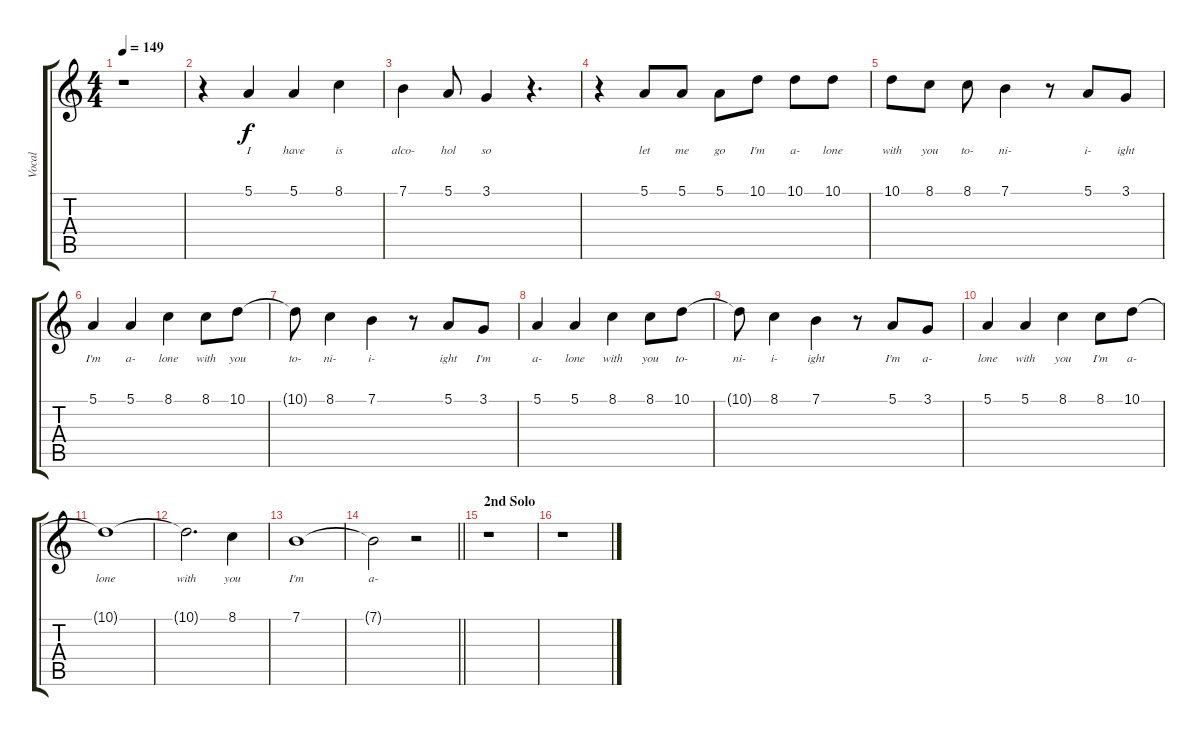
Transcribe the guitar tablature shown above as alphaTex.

\track ("Vocal" "Vocal") {instrument tenorsax}
\staff {score tabs}
\tuning (E4 B3 G3 D3 A2 E2) {hide}
\ts (4 4)
\tempo 149
\clef g2
\ks c
r.1{dy f} |
r.4 5.1.4{lyrics (0 "I") lyrics (1 "") lyrics (2 "") lyrics (3 "") lyrics (4 "")} 5.1.4{lyrics (0 "have") lyrics (1 "") lyrics (2 "") lyrics (3 "") lyrics (4 "")} 8.1.4{lyrics (0 "is") lyrics (1 "") lyrics (2 "") lyrics (3 "") lyrics (4 "")} |
7.1.4{lyrics (0 "alco-") lyrics (1 "") lyrics (2 "") lyrics (3 "") lyrics (4 "")} 5.1.8{lyrics (0 "hol") lyrics (1 "") lyrics (2 "") lyrics (3 "") lyrics (4 "")} 3.1.4{lyrics (0 "so") lyrics (1 "") lyrics (2 "") lyrics (3 "") lyrics (4 "")} r.4{d} |
r.4 5.1.8{lyrics (0 "let") lyrics (1 "") lyrics (2 "") lyrics (3 "") lyrics (4 "")} 5.1.8{lyrics (0 "me") lyrics (1 "") lyrics (2 "") lyrics (3 "") lyrics (4 "")} 5.1.8{lyrics (0 "go") lyrics (1 "") lyrics (2 "") lyrics (3 "") lyrics (4 "")} 10.1.8{lyrics (0 "I'm") lyrics (1 "") lyrics (2 "") lyrics (3 "") lyrics (4 "")} 10.1.8{lyrics (0 "a-") lyrics (1 "") lyrics (2 "") lyrics (3 "") lyrics (4 "")} 10.1.8{lyrics (0 "lone") lyrics (1 "") lyrics (2 "") lyrics (3 "") lyrics (4 "")} |
10.1.8{lyrics (0 "with") lyrics (1 "") lyrics (2 "") lyrics (3 "") lyrics (4 "")} 8.1.8{lyrics (0 "you") lyrics (1 "") lyrics (2 "") lyrics (3 "") lyrics (4 "")} 8.1.8{lyrics (0 "to-") lyrics (1 "") lyrics (2 "") lyrics (3 "") lyrics (4 "")} 7.1.4{lyrics (0 "ni-") lyrics (1 "") lyrics (2 "") lyrics (3 "") lyrics (4 "")} r.8 5.1.8{lyrics (0 "i-") lyrics (1 "") lyrics (2 "") lyrics (3 "") lyrics (4 "")} 3.1.8{lyrics (0 "ight") lyrics (1 "") lyrics (2 "") lyrics (3 "") lyrics (4 "")} |
5.1.4{lyrics (0 "I'm") lyrics (1 "") lyrics (2 "") lyrics (3 "") lyrics (4 "")} 5.1.4{lyrics (0 "a-") lyrics (1 "") lyrics (2 "") lyrics (3 "") lyrics (4 "")} 8.1.4{lyrics (0 "lone") lyrics (1 "") lyrics (2 "") lyrics (3 "") lyrics (4 "")} 8.1.8{lyrics (0 "with") lyrics (1 "") lyrics (2 "") lyrics (3 "") lyrics (4 "")} 10.1.8{lyrics (0 "you") lyrics (1 "") lyrics (2 "") lyrics (3 "") lyrics (4 "")} |
10.1{t}.8{lyrics (0 "to-") lyrics (1 "") lyrics (2 "") lyrics (3 "") lyrics (4 "")} 8.1.4{lyrics (0 "ni-") lyrics (1 "") lyrics (2 "") lyrics (3 "") lyrics (4 "")} 7.1.4{lyrics (0 "i-") lyrics (1 "") lyrics (2 "") lyrics (3 "") lyrics (4 "")} r.8 5.1.8{lyrics (0 "ight") lyrics (1 "") lyrics (2 "") lyrics (3 "") lyrics (4 "")} 3.1.8{lyrics (0 "I'm") lyrics (1 "") lyrics (2 "") lyrics (3 "") lyrics (4 "")} |
5.1.4{lyrics (0 "a-") lyrics (1 "") lyrics (2 "") lyrics (3 "") lyrics (4 "")} 5.1.4{lyrics (0 "lone") lyrics (1 "") lyrics (2 "") lyrics (3 "") lyrics (4 "")} 8.1.4{lyrics (0 "with") lyrics (1 "") lyrics (2 "") lyrics (3 "") lyrics (4 "")} 8.1.8{lyrics (0 "you") lyrics (1 "") lyrics (2 "") lyrics (3 "") lyrics (4 "")} 10.1.8{lyrics (0 "to-") lyrics (1 "") lyrics (2 "") lyrics (3 "") lyrics (4 "")} |
10.1{t}.8{lyrics (0 "ni-") lyrics (1 "") lyrics (2 "") lyrics (3 "") lyrics (4 "")} 8.1.4{lyrics (0 "i-") lyrics (1 "") lyrics (2 "") lyrics (3 "") lyrics (4 "")} 7.1.4{lyrics (0 "ight") lyrics (1 "") lyrics (2 "") lyrics (3 "") lyrics (4 "")} r.8 5.1.8{lyrics (0 "I'm") lyrics (1 "") lyrics (2 "") lyrics (3 "") lyrics (4 "")} 3.1.8{lyrics (0 "a-") lyrics (1 "") lyrics (2 "") lyrics (3 "") lyrics (4 "")} |
5.1.4{lyrics (0 "lone") lyrics (1 "") lyrics (2 "") lyrics (3 "") lyrics (4 "")} 5.1.4{lyrics (0 "with") lyrics (1 "") lyrics (2 "") lyrics (3 "") lyrics (4 "")} 8.1.4{lyrics (0 "you") lyrics (1 "") lyrics (2 "") lyrics (3 "") lyrics (4 "")} 8.1.8{lyrics (0 "I'm") lyrics (1 "") lyrics (2 "") lyrics (3 "") lyrics (4 "")} 10.1.8{lyrics (0 "a-") lyrics (1 "") lyrics (2 "") lyrics (3 "") lyrics (4 "")} |
10.1{t}.1{lyrics (0 "lone") lyrics (1 "") lyrics (2 "") lyrics (3 "") lyrics (4 "")} |
10.1{t}.2{d lyrics (0 "with") lyrics (1 "") lyrics (2 "") lyrics (3 "") lyrics (4 "")} 8.1.4{lyrics (0 "you") lyrics (1 "") lyrics (2 "") lyrics (3 "") lyrics (4 "")} |
7.1.1{lyrics (0 "I'm") lyrics (1 "") lyrics (2 "") lyrics (3 "") lyrics (4 "")} |
\barLineRight lightlight
7.1{t}.2{lyrics (0 "a-") lyrics (1 "") lyrics (2 "") lyrics (3 "") lyrics (4 "")} r.2 |
\section ("" "2nd Solo")
r.1 |
r.1
